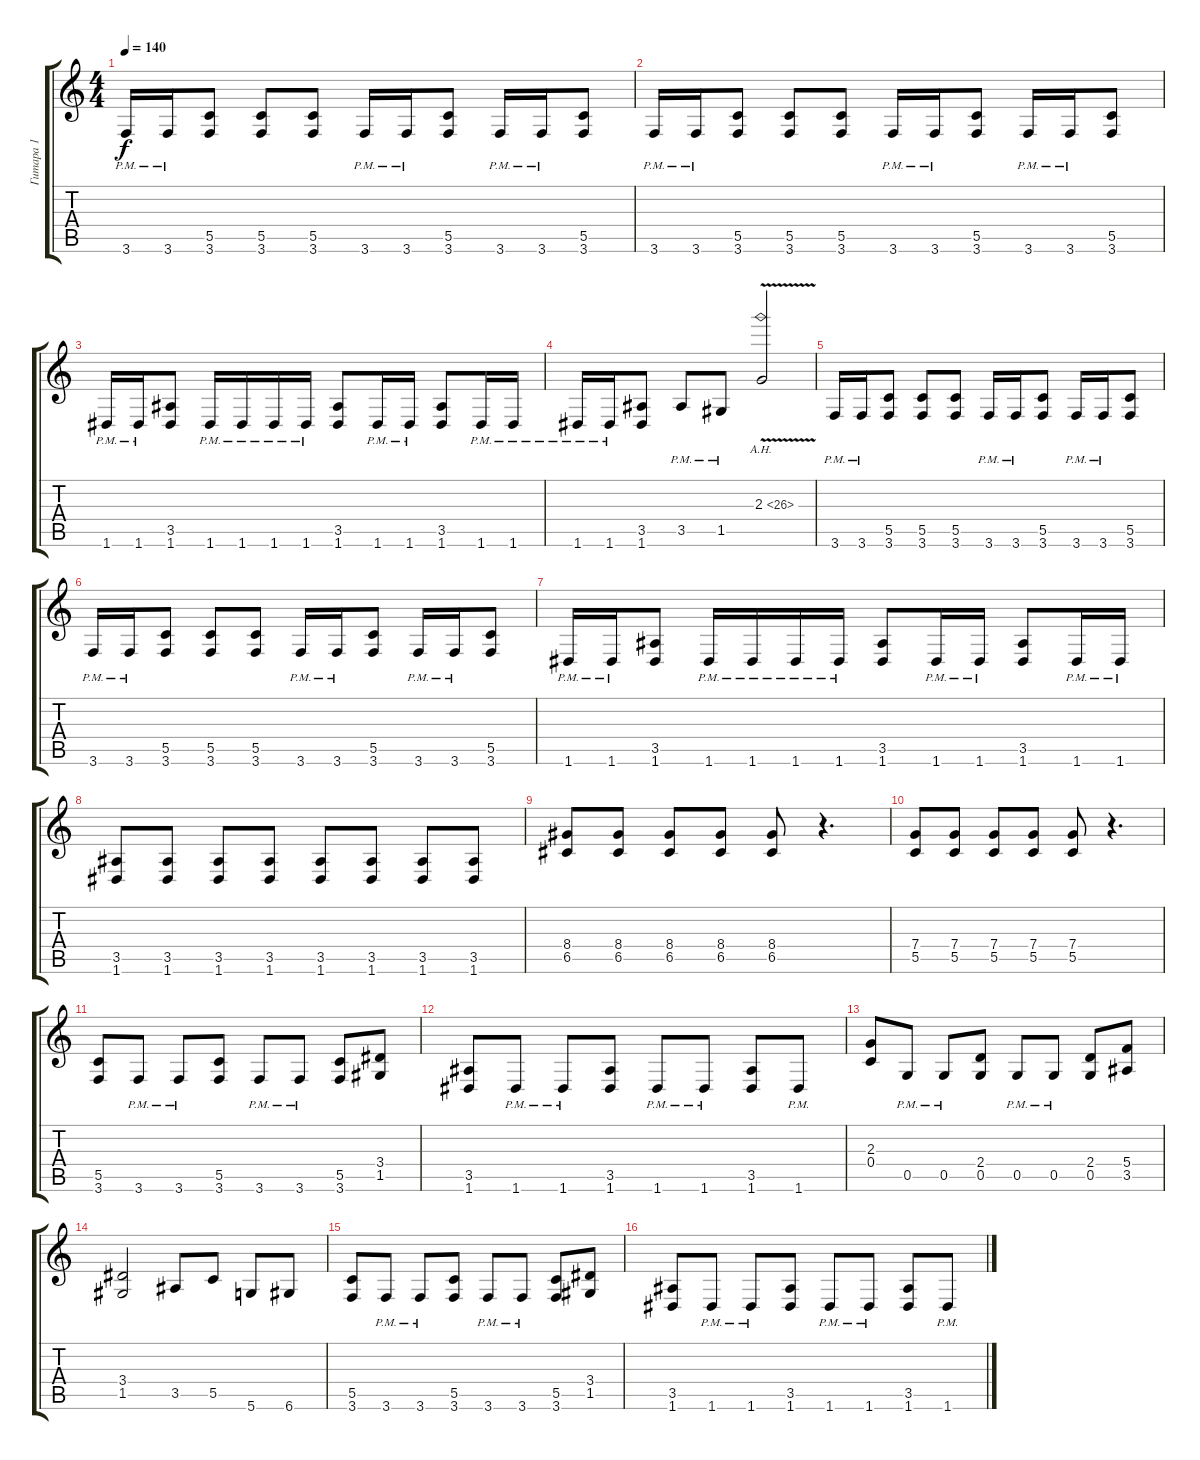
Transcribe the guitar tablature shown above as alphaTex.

\track ("Гитара 1" "Гитара 1") {instrument overdrivenguitar}
\staff {score tabs}
\tuning (D4 A3 F3 C3 G2 D2) {hide}
\ts (4 4)
\tempo 140
\clef g2
\ks c
3.6{pm}.16{dy f} 3.6{pm}.16 (5.5 3.6).8 (5.5 3.6).8 (5.5 3.6).8 3.6{pm}.16 3.6{pm}.16 (5.5 3.6).8 3.6{pm}.16 3.6{pm}.16 (5.5 3.6).8 |
3.6{pm}.16 3.6{pm}.16 (5.5 3.6).8 (5.5 3.6).8 (5.5 3.6).8 3.6{pm}.16 3.6{pm}.16 (5.5 3.6).8 3.6{pm}.16 3.6{pm}.16 (5.5 3.6).8 |
1.6{pm}.16 1.6{pm}.16 (3.5 1.6).8 1.6{pm}.16 1.6{pm}.16 1.6{pm}.16 1.6{pm}.16 (3.5 1.6).8 1.6{pm}.16 1.6{pm}.16 (3.5 1.6).8 1.6{pm}.16 1.6{pm}.16 |
1.6{pm}.16 1.6{pm}.16 (3.5 1.6).8 3.5{pm}.8 1.5{pm}.8 2.3{ah 24 v}.2 |
3.6{pm}.16 3.6{pm}.16 (5.5 3.6).8 (5.5 3.6).8 (5.5 3.6).8 3.6{pm}.16 3.6{pm}.16 (5.5 3.6).8 3.6{pm}.16 3.6{pm}.16 (5.5 3.6).8 |
3.6{pm}.16 3.6{pm}.16 (5.5 3.6).8 (5.5 3.6).8 (5.5 3.6).8 3.6{pm}.16 3.6{pm}.16 (5.5 3.6).8 3.6{pm}.16 3.6{pm}.16 (5.5 3.6).8 |
1.6{pm}.16 1.6{pm}.16 (3.5 1.6).8 1.6{pm}.16 1.6{pm}.16 1.6{pm}.16 1.6{pm}.16 (3.5 1.6).8 1.6{pm}.16 1.6{pm}.16 (3.5 1.6).8 1.6{pm}.16 1.6{pm}.16 |
(3.5 1.6).8 (3.5 1.6).8 (3.5 1.6).8 (3.5 1.6).8 (3.5 1.6).8 (3.5 1.6).8 (3.5 1.6).8 (3.5 1.6).8 |
(8.4 6.5).8 (8.4 6.5).8 (8.4 6.5).8 (8.4 6.5).8 (8.4 6.5).8 r.4{d} |
(7.4 5.5).8 (7.4 5.5).8 (7.4 5.5).8 (7.4 5.5).8 (7.4 5.5).8 r.4{d} |
(5.5 3.6).8 3.6{pm}.8 3.6{pm}.8 (5.5 3.6).8 3.6{pm}.8 3.6{pm}.8 (5.5 3.6).8 (3.4 1.5).8 |
(3.5 1.6).8 1.6{pm}.8 1.6{pm}.8 (3.5 1.6).8 1.6{pm}.8 1.6{pm}.8 (3.5 1.6).8 1.6{pm}.8 |
(2.3 0.4).8 0.5{pm}.8 0.5{pm}.8 (2.4 0.5).8 0.5{pm}.8 0.5{pm}.8 (2.4 0.5).8 (5.4 3.5).8 |
(3.4 1.5).2 3.5.8 5.5.8 5.6.8 6.6.8 |
(5.5 3.6).8 3.6{pm}.8 3.6{pm}.8 (5.5 3.6).8 3.6{pm}.8 3.6{pm}.8 (5.5 3.6).8 (3.4 1.5).8 |
(3.5 1.6).8 1.6{pm}.8 1.6{pm}.8 (3.5 1.6).8 1.6{pm}.8 1.6{pm}.8 (3.5 1.6).8 1.6{pm}.8
